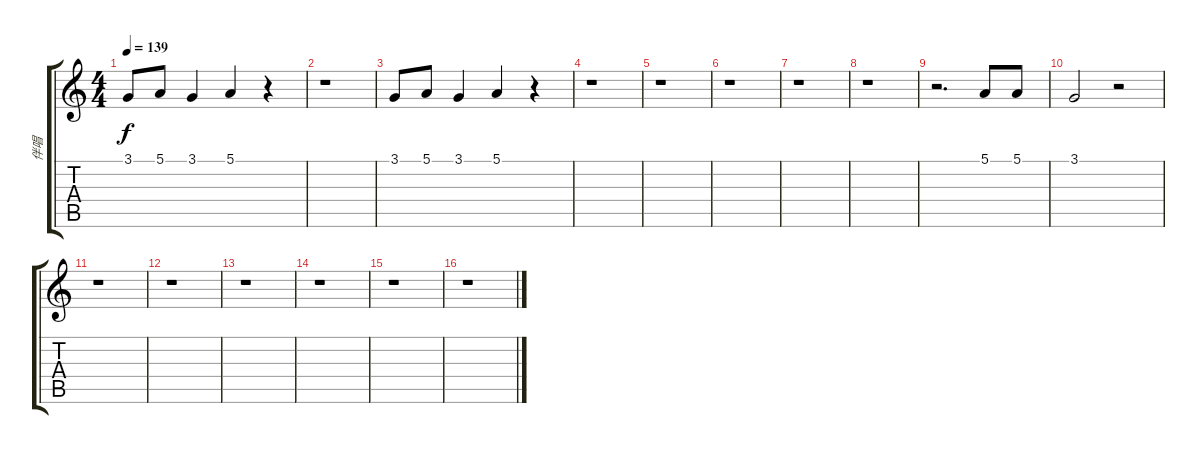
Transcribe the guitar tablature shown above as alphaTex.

\track ("伴唱" "伴唱") {instrument pad1newage}
\staff {score tabs}
\tuning (E4 B3 G3 D3 A2 E2) {hide}
\ts (4 4)
\tempo 139
\clef g2
\ks c
3.1.8{dy f} 5.1.8 3.1.4 5.1.4 r.4 |
r.1 |
3.1.8 5.1.8 3.1.4 5.1.4 r.4 |
r.1 |
r.1 |
r.1 |
r.1 |
r.1 |
r.2{d} 5.1.8 5.1.8 |
3.1.2 r.2 |
r.1 |
r.1 |
r.1 |
r.1 |
r.1 |
r.1
